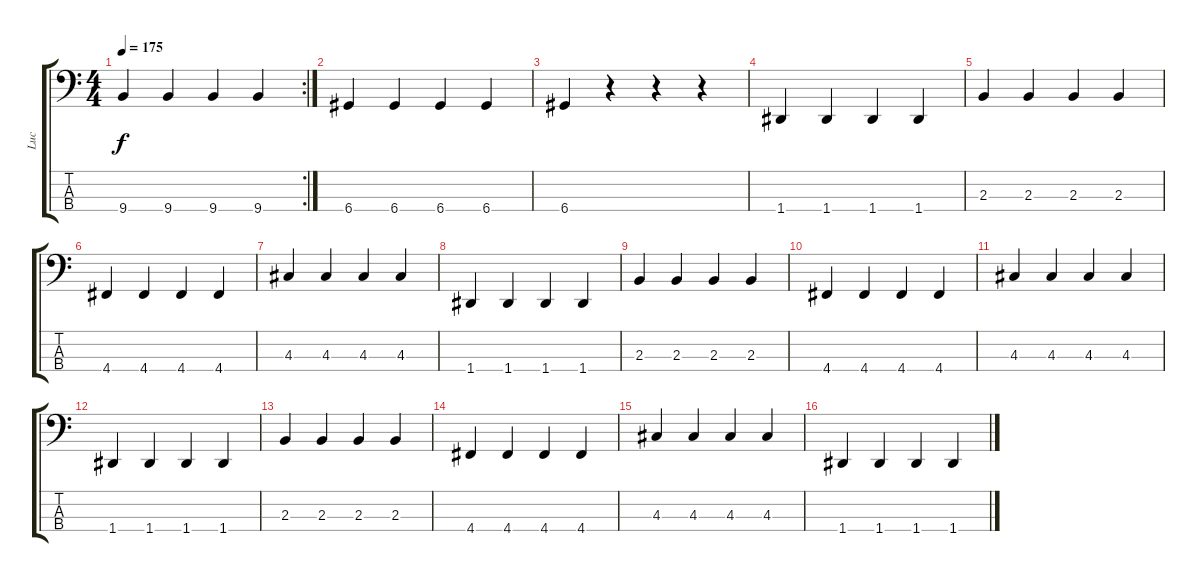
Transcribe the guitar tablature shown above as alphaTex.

\track ("Luc" "Luc") {instrument electricbassfinger}
\staff {score tabs}
\tuning (G2 D2 A1 D1) {hide}
\rc 2
\ts (4 4)
\tempo 175
\clef f4
\ks c
9.4.4{dy f} 9.4.4 9.4.4 9.4.4 |
6.4.4 6.4.4 6.4.4 6.4.4 |
6.4.4 r.4 r.4 r.4 |
1.4.4 1.4.4 1.4.4 1.4.4 |
2.3.4 2.3.4 2.3.4 2.3.4 |
4.4.4 4.4.4 4.4.4 4.4.4 |
4.3.4 4.3.4 4.3.4 4.3.4 |
1.4.4 1.4.4 1.4.4 1.4.4 |
2.3.4 2.3.4 2.3.4 2.3.4 |
4.4.4 4.4.4 4.4.4 4.4.4 |
4.3.4 4.3.4 4.3.4 4.3.4 |
1.4.4 1.4.4 1.4.4 1.4.4 |
2.3.4 2.3.4 2.3.4 2.3.4 |
4.4.4 4.4.4 4.4.4 4.4.4 |
4.3.4 4.3.4 4.3.4 4.3.4 |
1.4.4 1.4.4 1.4.4 1.4.4
